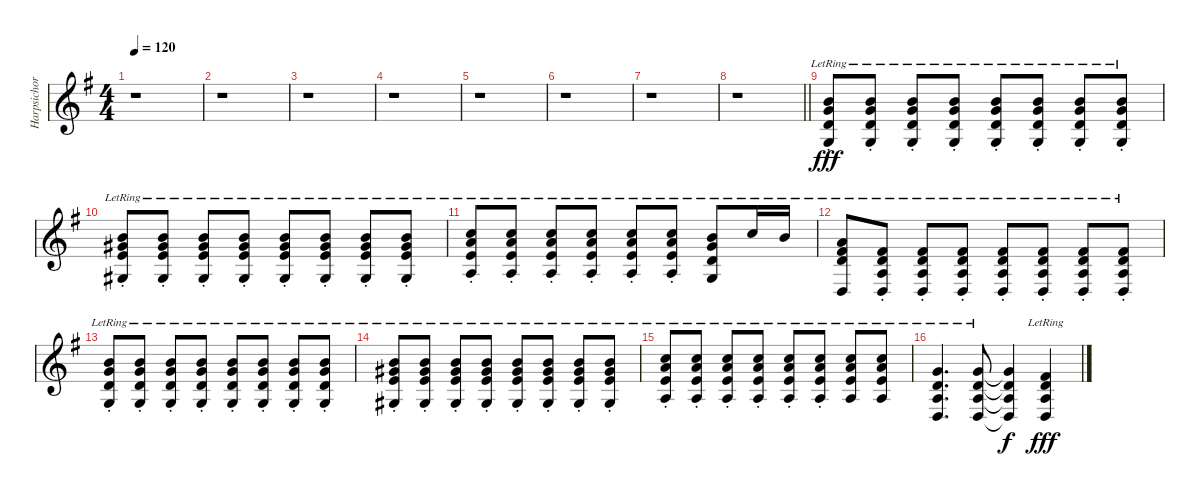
\track ("Harpsichord" "Harpsichor") {instrument harpsichord}
\staff {score}
\tuning (E4 B3 G3 D3 A2 E2) {hide}
\ts (4 4)
\tempo 120
\clef g2
\ks eminor
r.1{dy mf} |
r.1 |
r.1 |
r.1 |
r.1 |
r.1 |
r.1 |
\barLineRight lightlight
r.1 |
\section ("" "")
(12.2{st lr} 12.3{st lr} 12.4{st lr} 10.5{st lr}).8{dy fff} (12.2{st lr} 12.3{st lr} 12.4{st lr} 10.5{st lr}).8 (12.2{st lr} 12.3{st lr} 12.4{st lr} 10.5{st lr}).8 (12.2{st lr} 12.3{st lr} 12.4{st lr} 10.5{st lr}).8 (12.2{st lr} 12.3{st lr} 12.4{st lr} 10.5{st lr}).8 (12.2{st lr} 12.3{st lr} 12.4{st lr} 10.5{st lr}).8 (12.2{st lr} 12.3{st lr} 12.4{st lr} 10.5{st lr}).8 (12.2{st lr} 12.3{st lr} 12.4{st lr} 10.5{st lr}).8 |
(12.2{st lr} 13.3{st lr} 14.4{st lr} 11.5{st lr}).8 (12.2{st lr} 13.3{st lr} 14.4{st lr} 11.5{st lr}).8 (12.2{st lr} 13.3{st lr} 14.4{st lr} 11.5{st lr}).8 (12.2{st lr} 13.3{st lr} 14.4{st lr} 11.5{st lr}).8 (12.2{st lr} 13.3{st lr} 14.4{st lr} 11.5{st lr}).8 (12.2{st lr} 13.3{st lr} 14.4{st lr} 11.5{st lr}).8 (12.2{st lr} 13.3{st lr} 14.4{st lr} 11.5{st lr}).8 (12.2{st lr} 13.3{st lr} 14.4{st lr} 11.5{st lr}).8 |
(13.2{st lr} 14.3{st lr} 14.4{st lr} 12.5{st lr}).8 (13.2{st lr} 14.3{st lr} 14.4{st lr} 12.5{st lr}).8 (13.2{st lr} 14.3{st lr} 14.4{st lr} 12.5{st lr}).8 (13.2{st lr} 14.3{st lr} 14.4{st lr} 12.5{st lr}).8 (13.2{st lr} 14.3{st lr} 14.4{st lr} 12.5{st lr}).8 (13.2{st lr} 14.3{st lr} 14.4{st lr} 12.5{st lr}).8 (12.2{lr} 12.3{lr} 12.4{lr} 10.5{lr}).8 13.2{lr}.16 12.2{lr}.16 |
(10.2{lr} 11.3{lr} 12.4{lr} 10.6{lr}).8 (11.3{st lr} 12.4{st lr} 12.5{st lr} 10.6{st lr}).8 (11.3{st lr} 12.4{st lr} 12.5{st lr} 10.6{st lr}).8 (11.3{st lr} 12.4{st lr} 12.5{st lr} 10.6{st lr}).8 (11.3{st lr} 12.4{st lr} 12.5{st lr} 10.6{st lr}).8 (11.3{st lr} 12.4{st lr} 12.5{st lr} 10.6{st lr}).8 (11.3{st lr} 12.4{st lr} 12.5{st lr} 10.6{st lr}).8 (11.3{st lr} 12.4{st lr} 12.5{st lr} 10.6{st lr}).8 |
(12.2{st lr} 12.3{st lr} 12.4{st lr} 10.5{st lr}).8 (12.2{st lr} 12.3{st lr} 12.4{st lr} 10.5{st lr}).8 (12.2{st lr} 12.3{st lr} 12.4{st lr} 10.5{st lr}).8 (12.2{st lr} 12.3{st lr} 12.4{st lr} 10.5{st lr}).8 (12.2{st lr} 12.3{st lr} 12.4{st lr} 10.5{st lr}).8 (12.2{st lr} 12.3{st lr} 12.4{st lr} 10.5{st lr}).8 (12.2{st lr} 12.3{st lr} 12.4{st lr} 10.5{st lr}).8 (12.2{st lr} 12.3{st lr} 12.4{st lr} 10.5{st lr}).8 |
(12.2{st lr} 13.3{st lr} 14.4{st lr} 11.5{st lr}).8 (12.2{st lr} 13.3{st lr} 14.4{st lr} 11.5{st lr}).8 (12.2{st lr} 13.3{st lr} 14.4{st lr} 11.5{st lr}).8 (12.2{st lr} 13.3{st lr} 14.4{st lr} 11.5{st lr}).8 (12.2{st lr} 13.3{st lr} 14.4{st lr} 11.5{st lr}).8 (12.2{st lr} 13.3{st lr} 14.4{st lr} 11.5{st lr}).8 (12.2{st lr} 13.3{st lr} 14.4{st lr} 11.5{st lr}).8 (12.2{st lr} 13.3{st lr} 14.4{st lr} 11.5{st lr}).8 |
(13.2{st lr} 14.3{st lr} 14.4{st lr} 12.5{st lr}).8 (13.2{st lr} 14.3{st lr} 14.4{st lr} 12.5{st lr}).8 (13.2{st lr} 14.3{st lr} 14.4{st lr} 12.5{st lr}).8 (13.2{st lr} 14.3{st lr} 14.4{st lr} 12.5{st lr}).8 (13.2{st lr} 14.3{st lr} 14.4{st lr} 12.5{st lr}).8 (13.2{st lr} 14.3{st lr} 14.4{st lr} 12.5{st lr}).8 (13.2{lr} 14.3{lr} 14.4{lr} 12.5{lr}).8 (13.2{lr} 14.3{lr} 14.4{lr} 12.5{lr}).8 |
(12.3{lr} 12.4{lr} 12.5{lr} 10.6{lr}).4{d} (12.3{lr} 12.4{lr} 12.5{lr} 10.6{lr}).8 (12.3{t} 12.4{t} 12.5{t} 10.6{t}).4{dy f} (11.3{lr} 12.4{lr} 12.5{lr} 10.6{lr}).4{dy fff}
